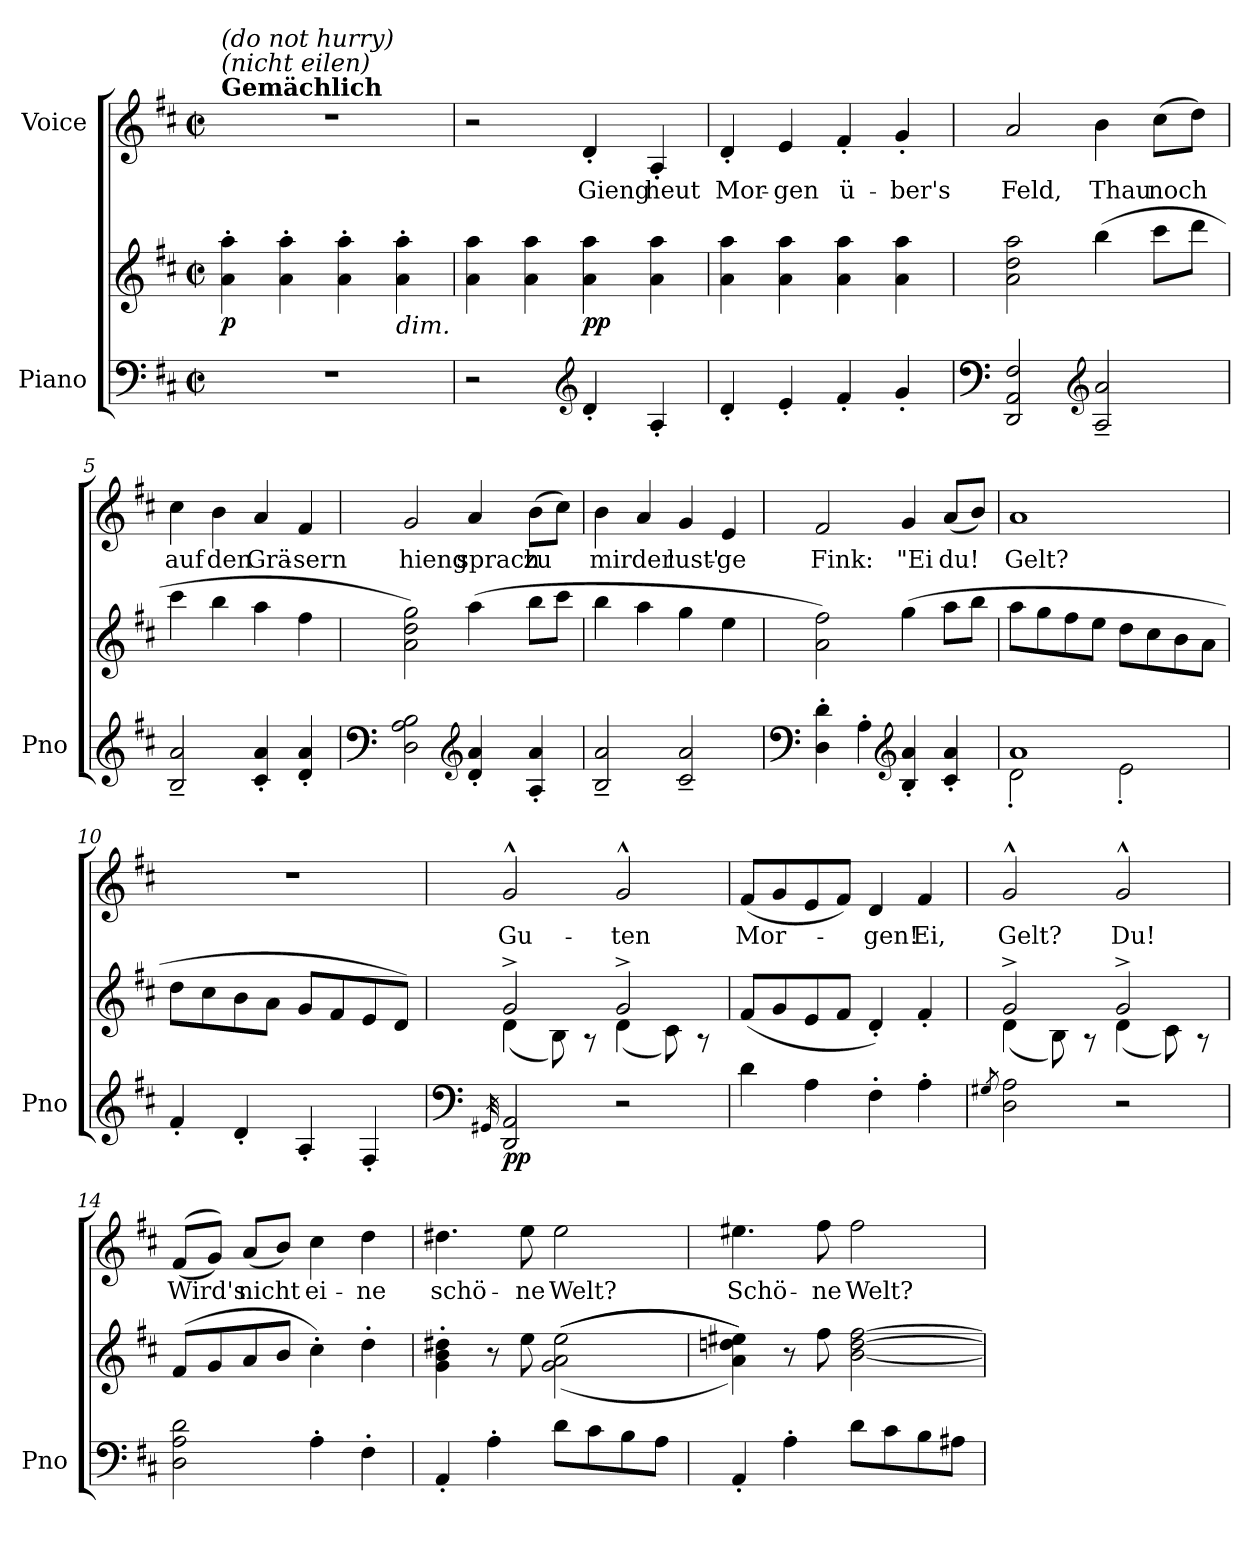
**kern	**kern	**dynam	**kern	**text
*part2	*part2	*part2	*part1	*part1
*staff3	*staff2	*staff2/3	*staff1	*staff1
*I"Piano	*	*	*I"Voice	*
*I'Pno	*	*	*	*
*clefF4	*clefG2	*	*clefG2	*
*k[f#c#]	*k[f#c#]	*	*k[f#c#]	*
*M2/2	*M2/2	*	*M2/2	*
*met(c|)	*met(c|)	*	*met(c|)	*
=1	=1	=1	=1	=1
!	!	!	!LO:TX:a:B:t=Gemächlich	!
!	!	!	!LO:TX:i:t=(nicht eilen)	!
!	!	!	!LO:TX:i:t=(do not hurry)	!
!	!	!LO:DY:b	!	!
1r	4a\' 4aa\'	p	1r	.
.	4a\' 4aa\'	.	.	.
.	4a\' 4aa\'	.	.	.
!	!LO:TX:b:i:t=dim.	!	!	!
.	4a\' 4aa\'	.	.	.
=2	=2	=2	=2	=2
2r	4a\ 4aa\	.	2r	.
.	4a\ 4aa\	.	.	.
*clefG2	*	*	*	*
!	!	!LO:DY:b	!	!
4d'/	4a\ 4aa\	pp	4d'/	Gieng
4A'/	4a\ 4aa\	.	4A'/	heut
=3	=3	=3	=3	=3
4d'/	4a\ 4aa\	.	4d'/	Mor-
4e'/	4a\ 4aa\	.	4e/	-gen
4f#'/	4a\ 4aa\	.	4f#'/	ü-
4g'/	4a\ 4aa\	.	4g'/	-ber's
=4	=4	=4	=4	=4
*clefF4	*	*	*	*
2DD/ 2AA/ 2F#/	2a\ 2dd\ 2aa\	.	2a/	Feld,
*clefG2	*	*	*	*
2A/~ 2a/~	(4bb\	.	4b\	Thau
.	8ccc#\L	.	(8cc#\L	-noch
.	8ddd\J	.	8dd\J)	.
=5	=5	=5	=5	=5
2B/~ 2a/~	4ccc#\	.	4cc#\	auf
.	4bb\	.	4b\	den
4c#/' 4a/'	4aa\	.	4a/	Grä-
4d/' 4a/'	4ff#\	.	4f#/	-sern
=6	=6	=6	=6	=6
*clefF4	*	*	*	*
2D\ 2A\ 2B\	2a\ 2dd\ 2gg\)	.	2g/	hieng
*clefG2	*	*	*	*
4d/' 4a/'	(4aa\	.	4a/	sprach
4A/' 4a/'	8bb\L	.	(8b\L	zu
.	8ccc#\J	.	8cc#\J)	.
=7	=7	=7	=7	=7
2B/~ 2a/~	4bb\	.	4b\	mir
.	4aa\	.	4a/	der
2c#/~ 2a/~	4gg\	.	4g/	lust'-
.	4ee\	.	4e/	-ge
=8	=8	=8	=8	=8
*clefF4	*	*	*	*
4D\' 4d\'	2a\ 2ff#\)	.	2f#/	Fink:
4A'\	.	.	.	.
*clefG2	*	*	*	*
4B/' 4a/'	(4gg\	.	4g/	"Ei
4c#/' 4a/'	8aa\L	.	(8a/L	du!
.	8bb\J	.	8b/J)	.
=9	=9	=9	=9	=9
*^	*	*	*	*
1a	2d'\	8aa\L	.	1a	Gelt?
.	.	8gg\	.	.	.
.	.	8ff#\	.	.	.
.	.	8ee\J	.	.	.
.	2e'\	8dd\L	.	.	.
.	.	8cc#\	.	.	.
.	.	8b\	.	.	.
.	.	8a\J	.	.	.
*v	*v	*	*	*	*
=10	=10	=10	=10	=10
4f#'/	8dd\L	.	1r	.
.	8cc#\	.	.	.
4d'/	8b\	.	.	.
.	8a\J	.	.	.
4A'/	8g/L	.	.	.
.	8f#/	.	.	.
4F#'/	8e/	.	.	.
.	8d/J)	.	.	.
=11	=11	=11	=11	=11
*clefF4	*	*	*	*
32qGG#X/	.	.	.	.
*	*^	*	*	*
!	!	!	!LO:DY:b=2	!	!
2DD/ 2AA/	2g^/	(4d\	pp	2g^^/	Gu-
.	.	8B\)	.	.	.
.	.	8r	.	.	.
2r	2g^/	(4d\	.	2g^^/	-ten
.	.	8c#\)	.	.	.
.	.	8r	.	.	.
*	*v	*v	*	*	*
=12	=12	=12	=12	=12
4d\	(8f#/L	.	(8f#/L	Mor-
.	8g/	.	8g/	.
4A\	8e/	.	8e/	.
.	8f#/J	.	8f#/J)	.
4F#'\	4d'/)	.	4d/	-gen!
4A'\	4f#'/	.	4f#/	Ei,
=13	=13	=13	=13	=13
8qG#X/	.	.	.	.
*	*^	*	*	*
2D\ 2A\	2g^/	(4d\	.	2g^^/	Gelt?
.	.	8B\)	.	.	.
.	.	8r	.	.	.
2r	2g^/	(4d\	.	2g^^/	Du!
.	.	8c#\)	.	.	.
.	.	8r	.	.	.
*	*v	*v	*	*	*
=14	=14	=14	=14	=14
2D\ 2A\ 2d\	(8f#/L	.	((8f#/L	Wird's
.	8g/	.	8g/J))	.
.	8a/	.	(8a/L	nicht
.	8b/J	.	8b/J)	.
4A'\	4cc#'\)	.	4cc#\	ei-
4F#'\	4dd'\	.	4dd\	-ne
=15	=15	=15	=15	=15
4AA'/	4g\' 4b\' 4dd#X\'	.	4.dd#X\	schö-
4A'\	8r	.	.	.
.	8ee\	.	8ee\	-ne
8d\L	(((2g\ 2a\ 2ee\	.	2ee\	Welt?
8c#\	.	.	.	.
8B\	.	.	.	.
8A\J	.	.	.	.
=16	=16	=16	=16	=16
4AA'/	4a\ 4ddn\ 4ee#X\)))	.	4.ee#X\	Schö-
4A'\	8r	.	.	.
.	8ff#\	.	8ff#\	-ne
8d\L	[2b\ [2dd\ [2ff#\	.	2ff#\	Welt?
8c#\	.	.	.	.
8B\	.	.	.	.
8A#X\J	.	.	.	.
=	=	=	=	=
*-	*-	*-	*-	*-
